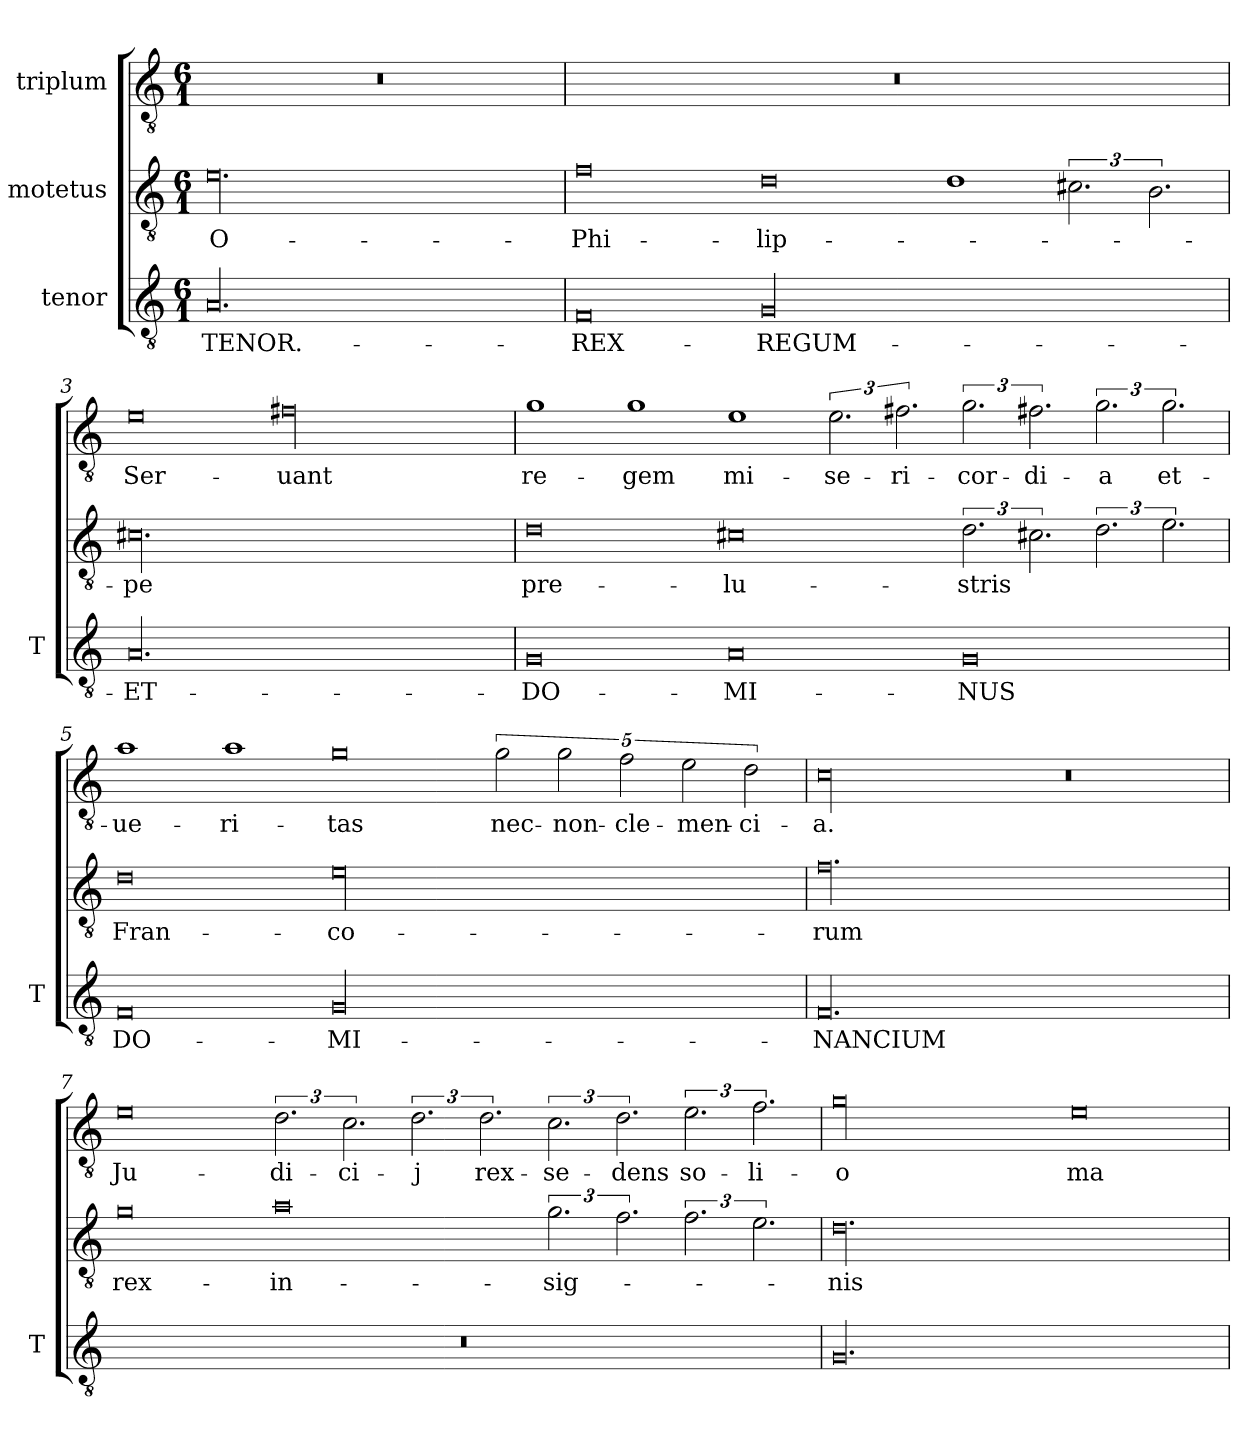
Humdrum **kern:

**kern	**text	**kern	**text	**kern	**text
*part3	*part3	*part2	*part2	*part1	*part1
*staff3	*staff3	*staff2	*staff2	*staff1	*staff1
*I"tenor	*	*I"motetus	*	*I"triplum	*
*I'T	*	*	*	*	*
*clefGv2	*	*clefGv2	*	*clefGv2	*
*k[]	*	*k[]	*	*k[]	*
*C:	*	*C:	*	*C:	*
*M6/1	*	*M6/1	*	*M6/1	*
=1	=1	=1	=1	=1	=1
00.A/	TENOR.-	00.e\	O-	00.r	.
=2	=2	=2	=2	=2	=2
0F/	REX-	0f\	Phi-	00.r	.
00G/	REGUM-	0d\	-lip-	.	.
.	.	1d\	.	.	.
.	.	3.c#X\	.	.	.
.	.	3.B\	.	.	.
=3	=3	=3	=3	=3	=3
00.A/	ET-	00.c#X\	-pe	0e\	Ser-
.	.	.	.	00f#X\	-uant
=4	=4	=4	=4	=4	=4
0G/	DO-	0d\	pre-	1g\	re-
.	.	.	.	1g\	-gem
0A/	-MI-	0c#X\	-lu-	1e\	mi-
.	.	.	.	3.e\	-se-
.	.	.	.	3.f#X\	-ri-
0G/	-NUS	3.d\	-stris	3.g\	-cor-
.	.	3.c#X\	.	3.f#X\	-di-
.	.	3.d\	.	3.g\	-a
.	.	3.e\	.	3.g\	et-
=5	=5	=5	=5	=5	=5
0F/	DO-	0d\	Fran-	1a\	ue-
.	.	.	.	1a\	-ri-
00G/	-MI-	00e\	-co-	0g\	-tas
.	.	.	.	5%2g\	nec-
.	.	.	.	5%2g\	non-
.	.	.	.	5%2f\	cle-
.	.	.	.	5%2e\	-men-
.	.	.	.	5%2d\	-ci-
=6	=6	=6	=6	=6	=6
00.F/	-NANCIUM	00.f\	-rum	00c\	-a.
.	.	.	.	0r	.
=7	=7	=7	=7	=7	=7
00.r	.	0g\	rex-	0e\	Ju-
.	.	0a\	in-	3.d\	-di-
.	.	.	.	3.c\	-ci-
.	.	.	.	3.d\	-j
.	.	.	.	3.d\	rex-
.	.	3.g\	-sig-	3.c\	se-
.	.	3.f\	.	3.d\	-dens
.	.	3.f\	.	3.e\	so-
.	.	3.e\	.	3.f\	-li-
=8	=8	=8	=8	=8	=8
00.G/	.	00.d\	-nis	00g\	-o
.	.	.	.	0e\	ma-
=	=	=	=	=	=
*-	*-	*-	*-	*-	*-
